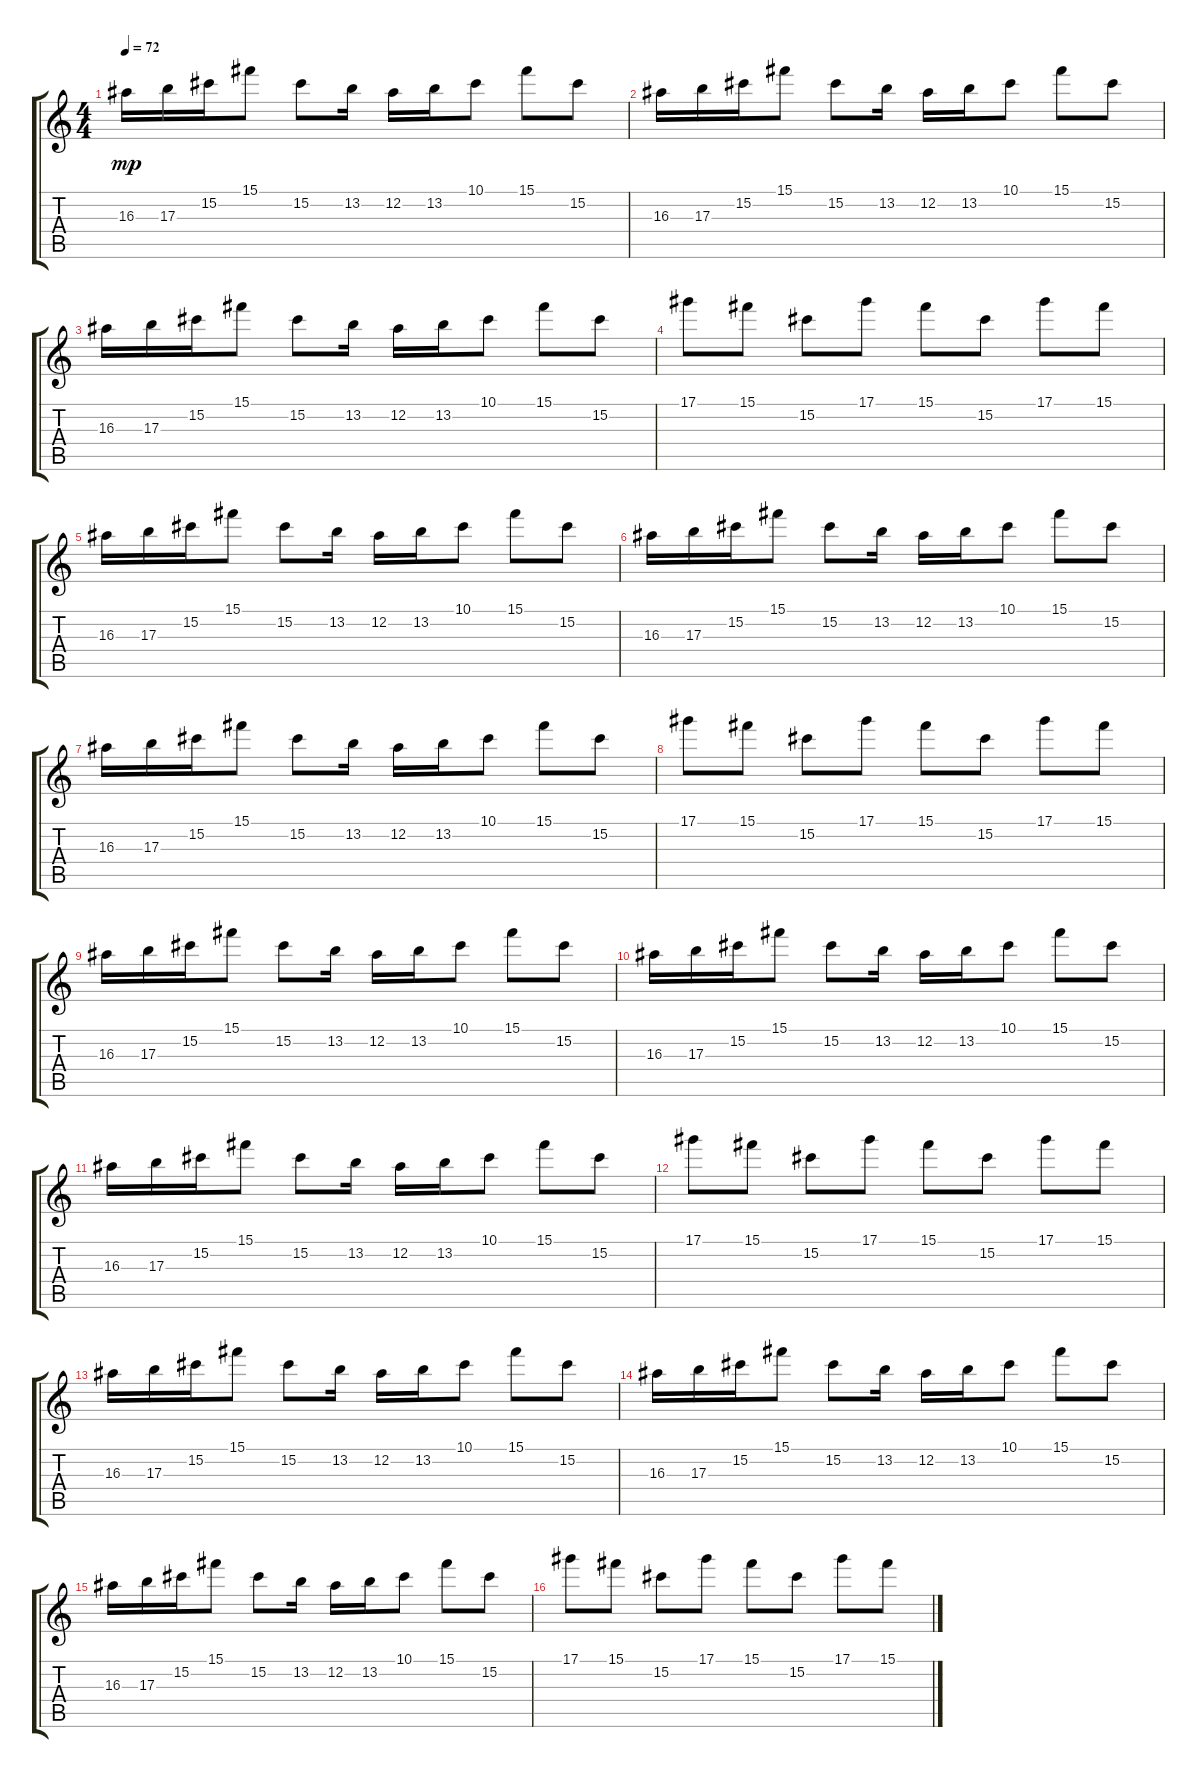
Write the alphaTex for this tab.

\track "" {instrument overdrivenguitar}
\staff {score tabs}
\tuning (Eb4 Bb3 Gb3 Db3 Ab2 Db2) {hide}
\ts (4 4)
\tempo 72
\clef g2
\ks c
16.3.16{dy mp} 17.3.16 15.2.16 15.1.8 15.2.8 13.2.16 12.2.16 13.2.16 10.1.8 15.1.8 15.2.8 |
16.3.16 17.3.16 15.2.16 15.1.8 15.2.8 13.2.16 12.2.16 13.2.16 10.1.8 15.1.8 15.2.8 |
16.3.16 17.3.16 15.2.16 15.1.8 15.2.8 13.2.16 12.2.16 13.2.16 10.1.8 15.1.8 15.2.8 |
17.1.8 15.1.8 15.2.8 17.1.8 15.1.8 15.2.8 17.1.8 15.1.8 |
16.3.16 17.3.16 15.2.16 15.1.8 15.2.8 13.2.16 12.2.16 13.2.16 10.1.8 15.1.8 15.2.8 |
16.3.16 17.3.16 15.2.16 15.1.8 15.2.8 13.2.16 12.2.16 13.2.16 10.1.8 15.1.8 15.2.8 |
16.3.16 17.3.16 15.2.16 15.1.8 15.2.8 13.2.16 12.2.16 13.2.16 10.1.8 15.1.8 15.2.8 |
17.1.8 15.1.8 15.2.8 17.1.8 15.1.8 15.2.8 17.1.8 15.1.8 |
16.3.16 17.3.16 15.2.16 15.1.8 15.2.8 13.2.16 12.2.16 13.2.16 10.1.8 15.1.8 15.2.8 |
16.3.16 17.3.16 15.2.16 15.1.8 15.2.8 13.2.16 12.2.16 13.2.16 10.1.8 15.1.8 15.2.8 |
16.3.16 17.3.16 15.2.16 15.1.8 15.2.8 13.2.16 12.2.16 13.2.16 10.1.8 15.1.8 15.2.8 |
17.1.8 15.1.8 15.2.8 17.1.8 15.1.8 15.2.8 17.1.8 15.1.8 |
16.3.16 17.3.16 15.2.16 15.1.8 15.2.8 13.2.16 12.2.16 13.2.16 10.1.8 15.1.8 15.2.8 |
16.3.16 17.3.16 15.2.16 15.1.8 15.2.8 13.2.16 12.2.16 13.2.16 10.1.8 15.1.8 15.2.8 |
16.3.16 17.3.16 15.2.16 15.1.8 15.2.8 13.2.16 12.2.16 13.2.16 10.1.8 15.1.8 15.2.8 |
17.1.8 15.1.8 15.2.8 17.1.8 15.1.8 15.2.8 17.1.8 15.1.8
